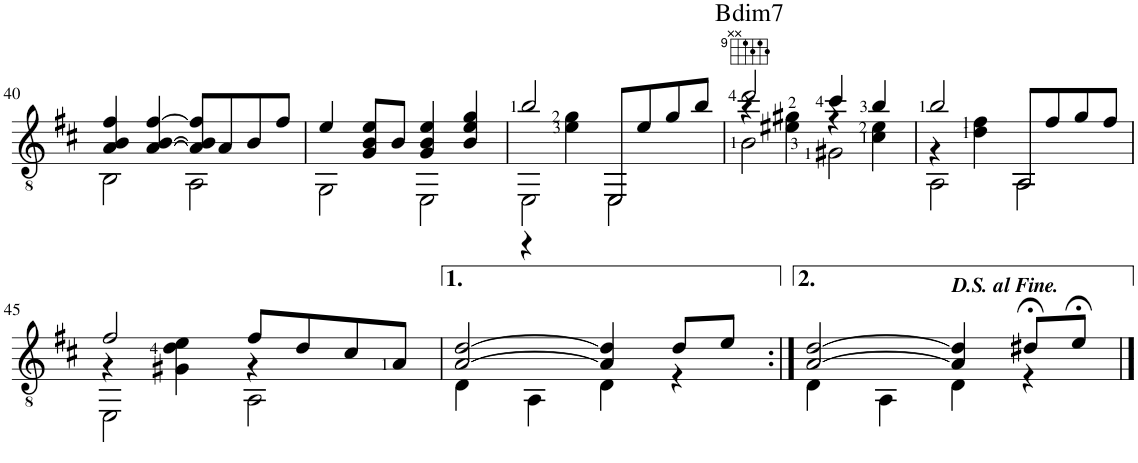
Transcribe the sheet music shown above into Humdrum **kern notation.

**kern	**harte
*part1	*part1
*staff1	*
*I"Guitar	*
*I'Guit.	*
!!LO:PB:g=z
*clefGv2	*
*k[f#c#]	*
*M4/4	*
=40	=40
*^	*
4A/ 4B/ 4f#/	2BB\	.
[4A/ [4B/ [4f#/	.	.
8A/] 8B/] 8f#/]L	2AA\	.
8A/	.	.
8B/	.	.
8f#/J	.	.
=41	=41	=41
4e/	2GG\	.
8G/ 8B/ 8e/L	.	.
8B/J	.	.
4G/ 4B/ 4e/	2EE\	.
4B/ 4e/ 4g/	.	.
=42	=42	=42
*	*^	*
2b/	2EE\	4r	.
.	.	4e\ 4g\	.
!LO:N:head=open	!	!	!
8EE/L	2EE\	2ryy	.
8e/	.	.	.
8g/	.	.	.
8b/J	.	.	.
=43	=43	=43	=43
!	!	!	!LO:H:kt=dim7
2dd/	4r	2B\	B:dim7
.	4e#X\ 4g#X\	.	.
4cc#/	4r	2G#X\	.
4b/	4c#\ 4e#\	.	.
=44	=44	=44	=44
2b/	4r	2AA\	.
.	4d\ 4f#\	.	.
!LO:N:head=open	!	!	!
8AA/L	2ryy	2AA\	.
8f#/	.	.	.
8g/	.	.	.
8f#/J	.	.	.
!!LO:LB:g=z	!!	!!
=45	=45	=45	=45
2f#/	4r	2EE\	.
.	4G#X\ 4d\ 4e\	.	.
8f#/L	4r	2AA\	.
8d/	.	.	.
8c#/	4ryy	.	.
8A/J	.	.	.
*	*v	*v	*
=46	=46	=46
[2A/ [2d/	4D\	.
.	4AA\	.
4A/] 4d/]	4D\	.
8d/L	4r	.
8e/J	.	.
=47:|!	=47:|!	=47:|!
[2A/ [2d/	4D\	.
.	4AA\	.
4A/] 4d/]	4D\	.
8d#X;</L	4r	.
8e;</J	.	.
*v	*v	*
==	==
*-	*-
